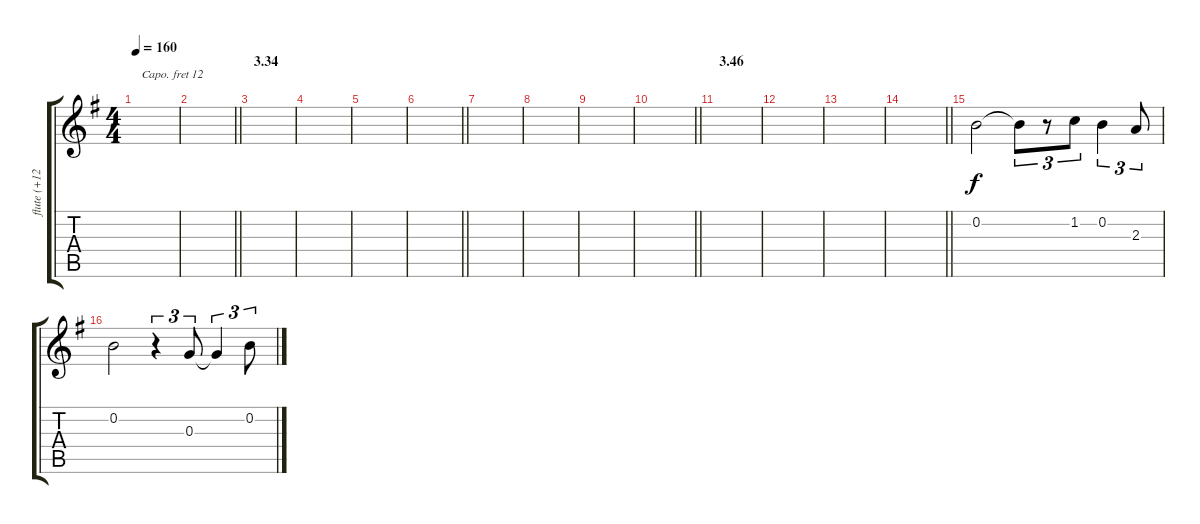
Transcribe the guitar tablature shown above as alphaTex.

\track ("flute (+12)" "flute (+12") {instrument flute}
\staff {score tabs}
\capo 12
\tuning (E4 B3 G3 D3 A2 E2) {hide}
\ts (4 4)
\tempo 160
\clef g2
\ks g
|
\barLineRight lightlight
|
\section ("" "3.34")
|
|
|
\barLineRight lightlight
|
|
|
|
\barLineRight lightlight
|
\section ("" "3.46")
|
|
|
\barLineRight lightlight
|
0.2.2 0.2{t}.8{tu (3 2)} r.8{tu (3 2)} 1.2.8{tu (3 2)} 0.2.4{tu (3 2)} 2.3.8{tu (3 2)} |
0.2.2 r.4{tu (3 2)} 0.3.8{tu (3 2)} 0.3{t}.4{tu (3 2)} 0.2.8{tu (3 2)}
